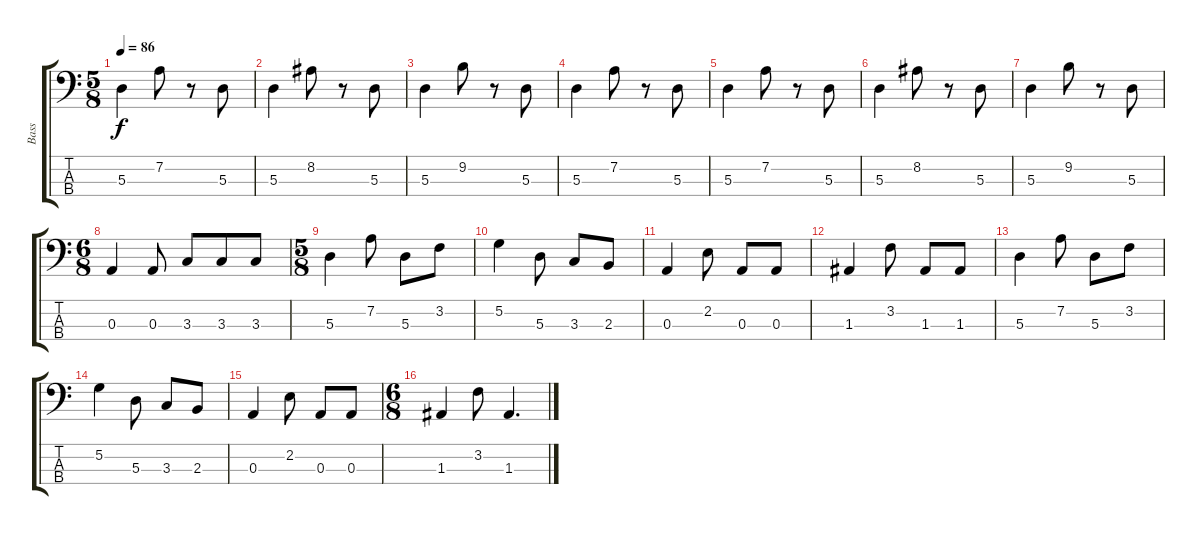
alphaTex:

\track ("Bass" "Bass") {instrument electricbassfinger}
\staff {score tabs}
\tuning (G2 D2 A1 E1) {hide}
\ts (5 8)
\tempo 86
\clef f4
\ks c
5.3.4{dy f} 7.2.8 r.8 5.3.8 |
5.3.4 8.2.8 r.8 5.3.8 |
5.3.4 9.2.8 r.8 5.3.8 |
5.3.4 7.2.8 r.8 5.3.8 |
5.3.4 7.2.8 r.8 5.3.8 |
5.3.4 8.2.8 r.8 5.3.8 |
5.3.4 9.2.8 r.8 5.3.8 |
\ts (6 8)
0.3.4 0.3.8 3.3.8 3.3.8 3.3.8 |
\ts (5 8)
5.3.4 7.2.8 5.3.8 3.2.8 |
5.2.4 5.3.8 3.3.8 2.3.8 |
0.3.4 2.2.8 0.3.8 0.3.8 |
1.3.4 3.2.8 1.3.8 1.3.8 |
5.3.4 7.2.8 5.3.8 3.2.8 |
5.2.4 5.3.8 3.3.8 2.3.8 |
0.3.4 2.2.8 0.3.8 0.3.8 |
\ts (6 8)
1.3.4 3.2.8 1.3.4{d}
